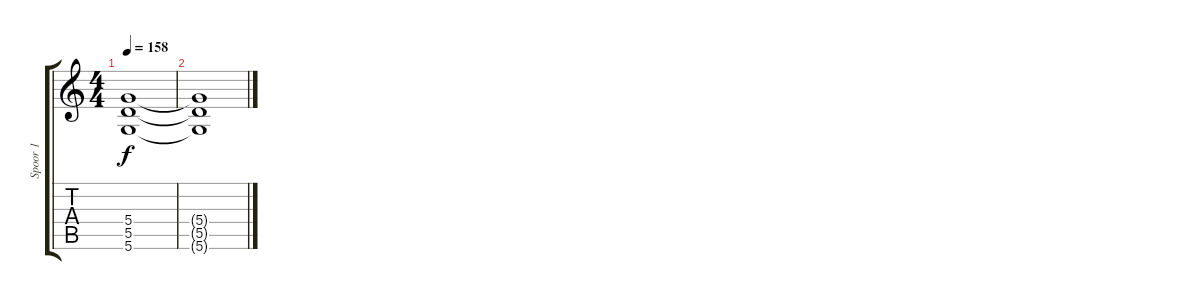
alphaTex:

\track ("Spoor 1" "Spoor 1") {instrument acousticguitarsteel}
\staff {score tabs}
\tuning (E4 B3 G3 D3 A2 D2) {hide}
\ts (4 4)
\tempo 158
\clef g2
\ks c
(5.4{t} 5.5{t} 5.6{t}).1{dy f volume 3} |
(5.4{t} 5.5{t} 5.6{t}).1{volume 1}
